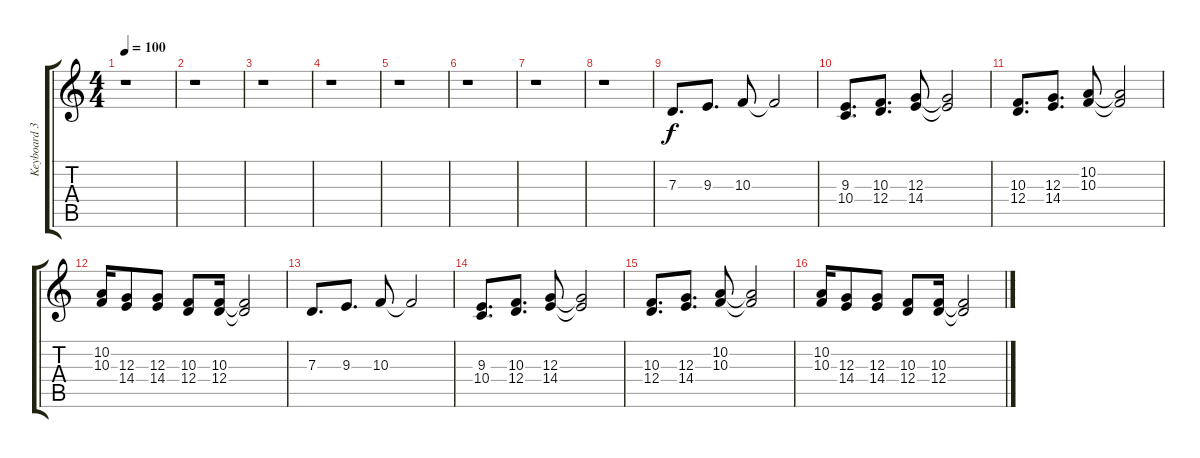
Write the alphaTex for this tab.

\track ("Keyboard 3" "Keyboard 3") {instrument clavinet}
\staff {score tabs}
\tuning (E4 B3 G3 D3 A2 E2) {hide}
\ts (4 4)
\tempo 100
\clef g2
\ks c
r.1{dy f} |
r.1 |
r.1 |
r.1 |
r.1 |
r.1 |
r.1 |
r.1 |
7.3.8{d} 9.3.8{d} 10.3.8 10.3{t}.2 |
(9.3 10.4).8{d} (10.3 12.4).8{d} (12.3 14.4).8 (12.3{t} 14.4{t}).2 |
(10.3 12.4).8{d} (12.3 14.4).8{d} (10.2 10.3).8 (10.2{t} 10.3{t}).2 |
(10.2 10.3).16 (12.3 14.4).8 (12.3 14.4).8 (10.3 12.4).8 (10.3 12.4).16 (10.3{t} 12.4{t}).2 |
7.3.8{d} 9.3.8{d} 10.3.8 10.3{t}.2 |
(9.3 10.4).8{d} (10.3 12.4).8{d} (12.3 14.4).8 (12.3{t} 14.4{t}).2 |
(10.3 12.4).8{d} (12.3 14.4).8{d} (10.2 10.3).8 (10.2{t} 10.3{t}).2 |
(10.2 10.3).16 (12.3 14.4).8 (12.3 14.4).8 (10.3 12.4).8 (10.3 12.4).16 (10.3{t} 12.4{t}).2
